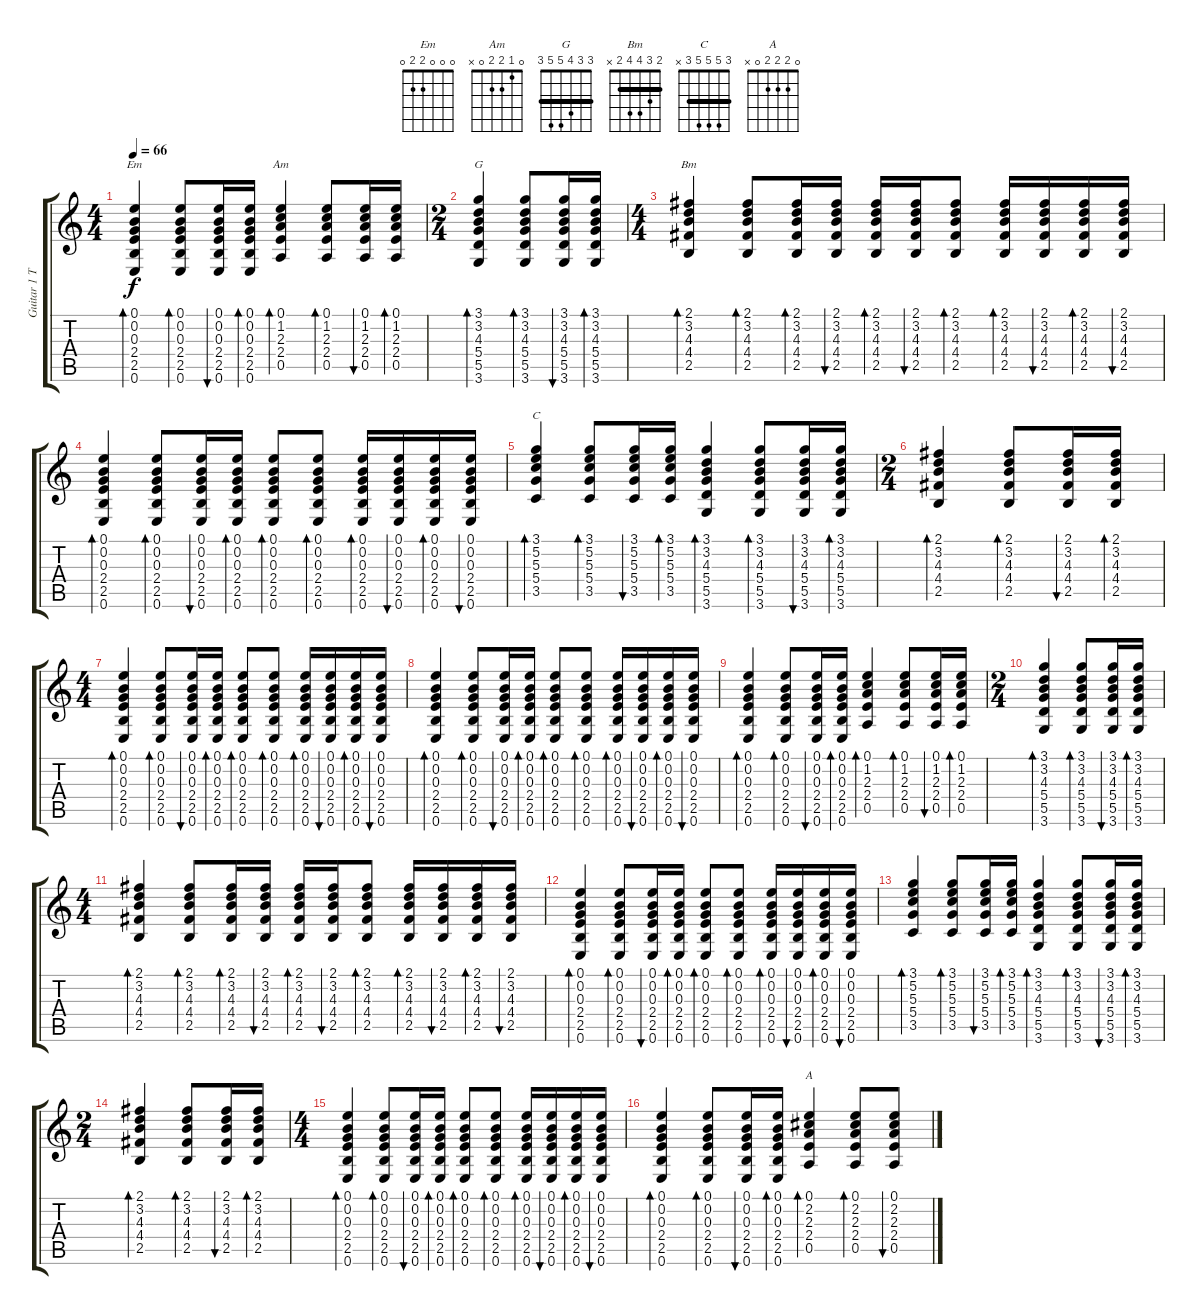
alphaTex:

\track ("Guitar 1 Thom" "Guitar 1 T") {instrument acousticguitarsteel}
\staff {score tabs}
\tuning (E4 B3 G3 D3 A2 E2) {hide}
\chord ("Em" 0 0 0 2 2 0)
\chord ("Am" 0 1 2 2 0 x)
\chord ("G" 3 3 4 5 5 3) {barre 3}
\chord ("Bm" 2 3 4 4 2 x) {barre 2}
\chord ("C" 3 5 5 5 3 x) {barre 3}
\chord ("A" 0 2 2 2 0 x)
\ts (4 4)
\tempo 66
\clef g2
\ks c
(0.1 0.2 0.3 2.4 2.5 0.6).4{bd 120 ch "Em" dy f instrument acousticguitarsteel} (0.1 0.2 0.3 2.4 2.5 0.6).8{bd 60} (0.1 0.2 0.3 2.4 2.5 0.6).16{bu 60} (0.1 0.2 0.3 2.4 2.5 0.6).16{bd 60} (0.1 1.2 2.3 2.4 0.5).4{bd 120 ch "Am"} (0.1 1.2 2.3 2.4 0.5).8{bd 60} (0.1 1.2 2.3 2.4 0.5).16{bu 60} (0.1 1.2 2.3 2.4 0.5).16{bd 60} |
\ts (2 4)
(3.1 3.2 4.3 5.4 5.5 3.6).4{bd 120 ch "G"} (3.1 3.2 4.3 5.4 5.5 3.6).8{bd 60} (3.1 3.2 4.3 5.4 5.5 3.6).16{bu 60} (3.1 3.2 4.3 5.4 5.5 3.6).16{bd 60} |
\ts (4 4)
(2.1 3.2 4.3 4.4 2.5).4{bd 120 ch "Bm"} (2.1 3.2 4.3 4.4 2.5).8{bd 60} (2.1 3.2 4.3 4.4 2.5).16{bd 60} (2.1 3.2 4.3 4.4 2.5).16{bu 60} (2.1 3.2 4.3 4.4 2.5).16{bd 60} (2.1 3.2 4.3 4.4 2.5).16{bu 60} (2.1 3.2 4.3 4.4 2.5).8{bd 60} (2.1 3.2 4.3 4.4 2.5).16{bd 60} (2.1 3.2 4.3 4.4 2.5).16{bu 60} (2.1 3.2 4.3 4.4 2.5).16{bd 60} (2.1 3.2 4.3 4.4 2.5).16{bu 60} |
(0.1 0.2 0.3 2.4 2.5 0.6).4{bd 120} (0.1 0.2 0.3 2.4 2.5 0.6).8{bd 60} (0.1 0.2 0.3 2.4 2.5 0.6).16{bu 60} (0.1 0.2 0.3 2.4 2.5 0.6).16{bd 60} (0.1 0.2 0.3 2.4 2.5 0.6).8{bd 60} (0.1 0.2 0.3 2.4 2.5 0.6).8{bd 60} (0.1 0.2 0.3 2.4 2.5 0.6).16{bd 60} (0.1 0.2 0.3 2.4 2.5 0.6).16{bu 60} (0.1 0.2 0.3 2.4 2.5 0.6).16{bd 60} (0.1 0.2 0.3 2.4 2.5 0.6).16{bu 60} |
(3.1 5.2 5.3 5.4 3.5).4{bd 120 ch "C"} (3.1 5.2 5.3 5.4 3.5).8{bd 60} (3.1 5.2 5.3 5.4 3.5).16{bu 60} (3.1 5.2 5.3 5.4 3.5).16{bd 60} (3.1 3.2 4.3 5.4 5.5 3.6).4{bd 120} (3.1 3.2 4.3 5.4 5.5 3.6).8{bd 60} (3.1 3.2 4.3 5.4 5.5 3.6).16{bu 60} (3.1 3.2 4.3 5.4 5.5 3.6).16{bd 60} |
\ts (2 4)
(2.1 3.2 4.3 4.4 2.5).4{bd 120} (2.1 3.2 4.3 4.4 2.5).8{bd 60} (2.1 3.2 4.3 4.4 2.5).16{bu 60} (2.1 3.2 4.3 4.4 2.5).16{bd 60} |
\ts (4 4)
(0.1 0.2 0.3 2.4 2.5 0.6).4{bd 120} (0.1 0.2 0.3 2.4 2.5 0.6).8{bd 60} (0.1 0.2 0.3 2.4 2.5 0.6).16{bu 60} (0.1 0.2 0.3 2.4 2.5 0.6).16{bd 60} (0.1 0.2 0.3 2.4 2.5 0.6).8{bd 60} (0.1 0.2 0.3 2.4 2.5 0.6).8{bd 60} (0.1 0.2 0.3 2.4 2.5 0.6).16{bd 60} (0.1 0.2 0.3 2.4 2.5 0.6).16{bu 60} (0.1 0.2 0.3 2.4 2.5 0.6).16{bd 60} (0.1 0.2 0.3 2.4 2.5 0.6).16{bu 60} |
(0.1 0.2 0.3 2.4 2.5 0.6).4{bd 120} (0.1 0.2 0.3 2.4 2.5 0.6).8{bd 60} (0.1 0.2 0.3 2.4 2.5 0.6).16{bu 60} (0.1 0.2 0.3 2.4 2.5 0.6).16{bd 60} (0.1 0.2 0.3 2.4 2.5 0.6).8{bd 60} (0.1 0.2 0.3 2.4 2.5 0.6).8{bd 60} (0.1 0.2 0.3 2.4 2.5 0.6).16{bd 60} (0.1 0.2 0.3 2.4 2.5 0.6).16{bu 60} (0.1 0.2 0.3 2.4 2.5 0.6).16{bd 60} (0.1 0.2 0.3 2.4 2.5 0.6).16{bu 60} |
(0.1 0.2 0.3 2.4 2.5 0.6).4{bd 120} (0.1 0.2 0.3 2.4 2.5 0.6).8{bd 60} (0.1 0.2 0.3 2.4 2.5 0.6).16{bu 60} (0.1 0.2 0.3 2.4 2.5 0.6).16{bd 60} (0.1 1.2 2.3 2.4 0.5).4{bd 120} (0.1 1.2 2.3 2.4 0.5).8{bd 60} (0.1 1.2 2.3 2.4 0.5).16{bu 60} (0.1 1.2 2.3 2.4 0.5).16{bd 60} |
\ts (2 4)
(3.1 3.2 4.3 5.4 5.5 3.6).4{bd 120} (3.1 3.2 4.3 5.4 5.5 3.6).8{bd 60} (3.1 3.2 4.3 5.4 5.5 3.6).16{bu 60} (3.1 3.2 4.3 5.4 5.5 3.6).16{bd 60} |
\ts (4 4)
(2.1 3.2 4.3 4.4 2.5).4{bd 120} (2.1 3.2 4.3 4.4 2.5).8{bd 60} (2.1 3.2 4.3 4.4 2.5).16{bd 60} (2.1 3.2 4.3 4.4 2.5).16{bu 60} (2.1 3.2 4.3 4.4 2.5).16{bd 60} (2.1 3.2 4.3 4.4 2.5).16{bu 60} (2.1 3.2 4.3 4.4 2.5).8{bd 60} (2.1 3.2 4.3 4.4 2.5).16{bd 60} (2.1 3.2 4.3 4.4 2.5).16{bu 60} (2.1 3.2 4.3 4.4 2.5).16{bd 60} (2.1 3.2 4.3 4.4 2.5).16{bu 60} |
(0.1 0.2 0.3 2.4 2.5 0.6).4{bd 120} (0.1 0.2 0.3 2.4 2.5 0.6).8{bd 60} (0.1 0.2 0.3 2.4 2.5 0.6).16{bu 60} (0.1 0.2 0.3 2.4 2.5 0.6).16{bd 60} (0.1 0.2 0.3 2.4 2.5 0.6).8{bd 60} (0.1 0.2 0.3 2.4 2.5 0.6).8{bd 60} (0.1 0.2 0.3 2.4 2.5 0.6).16{bd 60} (0.1 0.2 0.3 2.4 2.5 0.6).16{bu 60} (0.1 0.2 0.3 2.4 2.5 0.6).16{bd 60} (0.1 0.2 0.3 2.4 2.5 0.6).16{bu 60} |
(3.1 5.2 5.3 5.4 3.5).4{bd 120} (3.1 5.2 5.3 5.4 3.5).8{bd 60} (3.1 5.2 5.3 5.4 3.5).16{bu 60} (3.1 5.2 5.3 5.4 3.5).16{bd 60} (3.1 3.2 4.3 5.4 5.5 3.6).4{bd 120} (3.1 3.2 4.3 5.4 5.5 3.6).8{bd 60} (3.1 3.2 4.3 5.4 5.5 3.6).16{bu 60} (3.1 3.2 4.3 5.4 5.5 3.6).16{bd 60} |
\ts (2 4)
(2.1 3.2 4.3 4.4 2.5).4{bd 120} (2.1 3.2 4.3 4.4 2.5).8{bd 60} (2.1 3.2 4.3 4.4 2.5).16{bu 60} (2.1 3.2 4.3 4.4 2.5).16{bd 60} |
\ts (4 4)
(0.1 0.2 0.3 2.4 2.5 0.6).4{bd 120} (0.1 0.2 0.3 2.4 2.5 0.6).8{bd 60} (0.1 0.2 0.3 2.4 2.5 0.6).16{bu 60} (0.1 0.2 0.3 2.4 2.5 0.6).16{bd 60} (0.1 0.2 0.3 2.4 2.5 0.6).8{bd 60} (0.1 0.2 0.3 2.4 2.5 0.6).8{bd 60} (0.1 0.2 0.3 2.4 2.5 0.6).16{bd 60} (0.1 0.2 0.3 2.4 2.5 0.6).16{bu 60} (0.1 0.2 0.3 2.4 2.5 0.6).16{bd 60} (0.1 0.2 0.3 2.4 2.5 0.6).16{bu 60} |
(0.1 0.2 0.3 2.4 2.5 0.6).4{bd 120} (0.1 0.2 0.3 2.4 2.5 0.6).8{bd 60} (0.1 0.2 0.3 2.4 2.5 0.6).16{bu 60} (0.1 0.2 0.3 2.4 2.5 0.6).16{bd 60} (0.1 2.2 2.3 2.4 0.5).4{bd 60 ch "A"} (0.1 2.2 2.3 2.4 0.5).8{bd 60} (0.1 2.2 2.3 2.4 0.5).8{bu 60}
